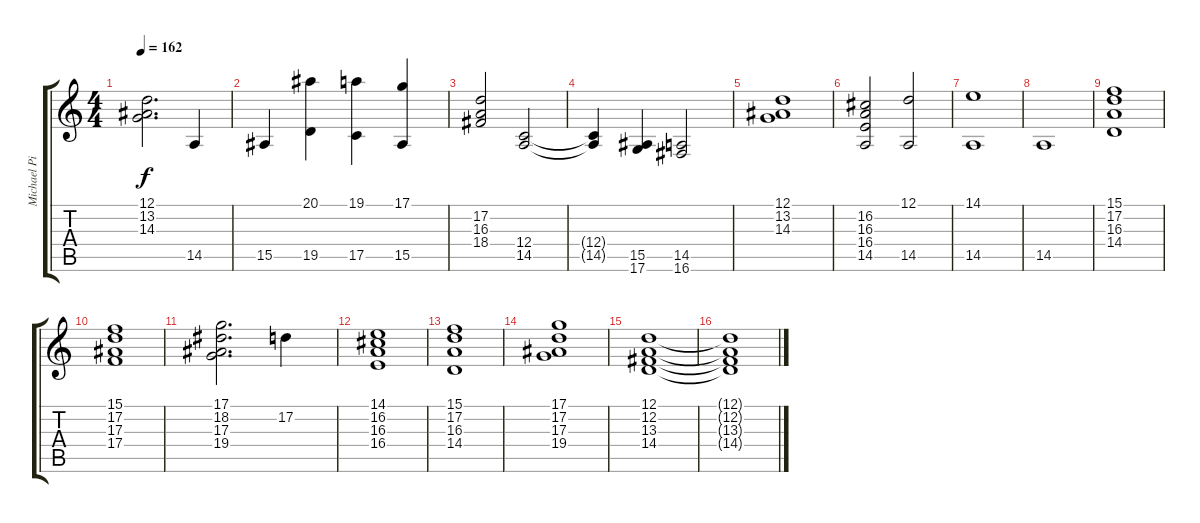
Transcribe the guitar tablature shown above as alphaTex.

\track ("Michael Pinnella" "Michael Pi") {instrument drawbarorgan}
\staff {score tabs}
\tuning (D4 A3 F3 C3 G2 D2) {hide}
\ts (4 4)
\tempo 162
\clef g2
\ks aminor
(12.1 13.2 14.3).2{d dy f} 14.5.4 |
15.5.4 (20.1 19.5).4 (19.1 17.5).4 (17.1 15.5).4 |
(17.2 16.3 18.4).2 (12.4 14.5).2 |
(12.4{t} 14.5{t}).4 (15.5 17.6).4 (14.5 16.6).2 |
(12.1 13.2 14.3).1 |
(16.2 16.3 16.4 14.5).2 (12.1 14.5).2 |
(14.1 14.5).1 |
14.5.1 |
(15.1 17.2 16.3 14.4).1 |
(15.1 17.2 17.3 17.4).1 |
(17.1 18.2 17.3 19.4).2{d} 17.2.4 |
(14.1 16.2 16.3 16.4).1 |
(15.1 17.2 16.3 14.4).1 |
(17.1 17.2 17.3 19.4).1 |
(12.1 12.2 13.3 14.4).1 |
(12.1{t} 12.2{t} 13.3{t} 14.4{t}).1
